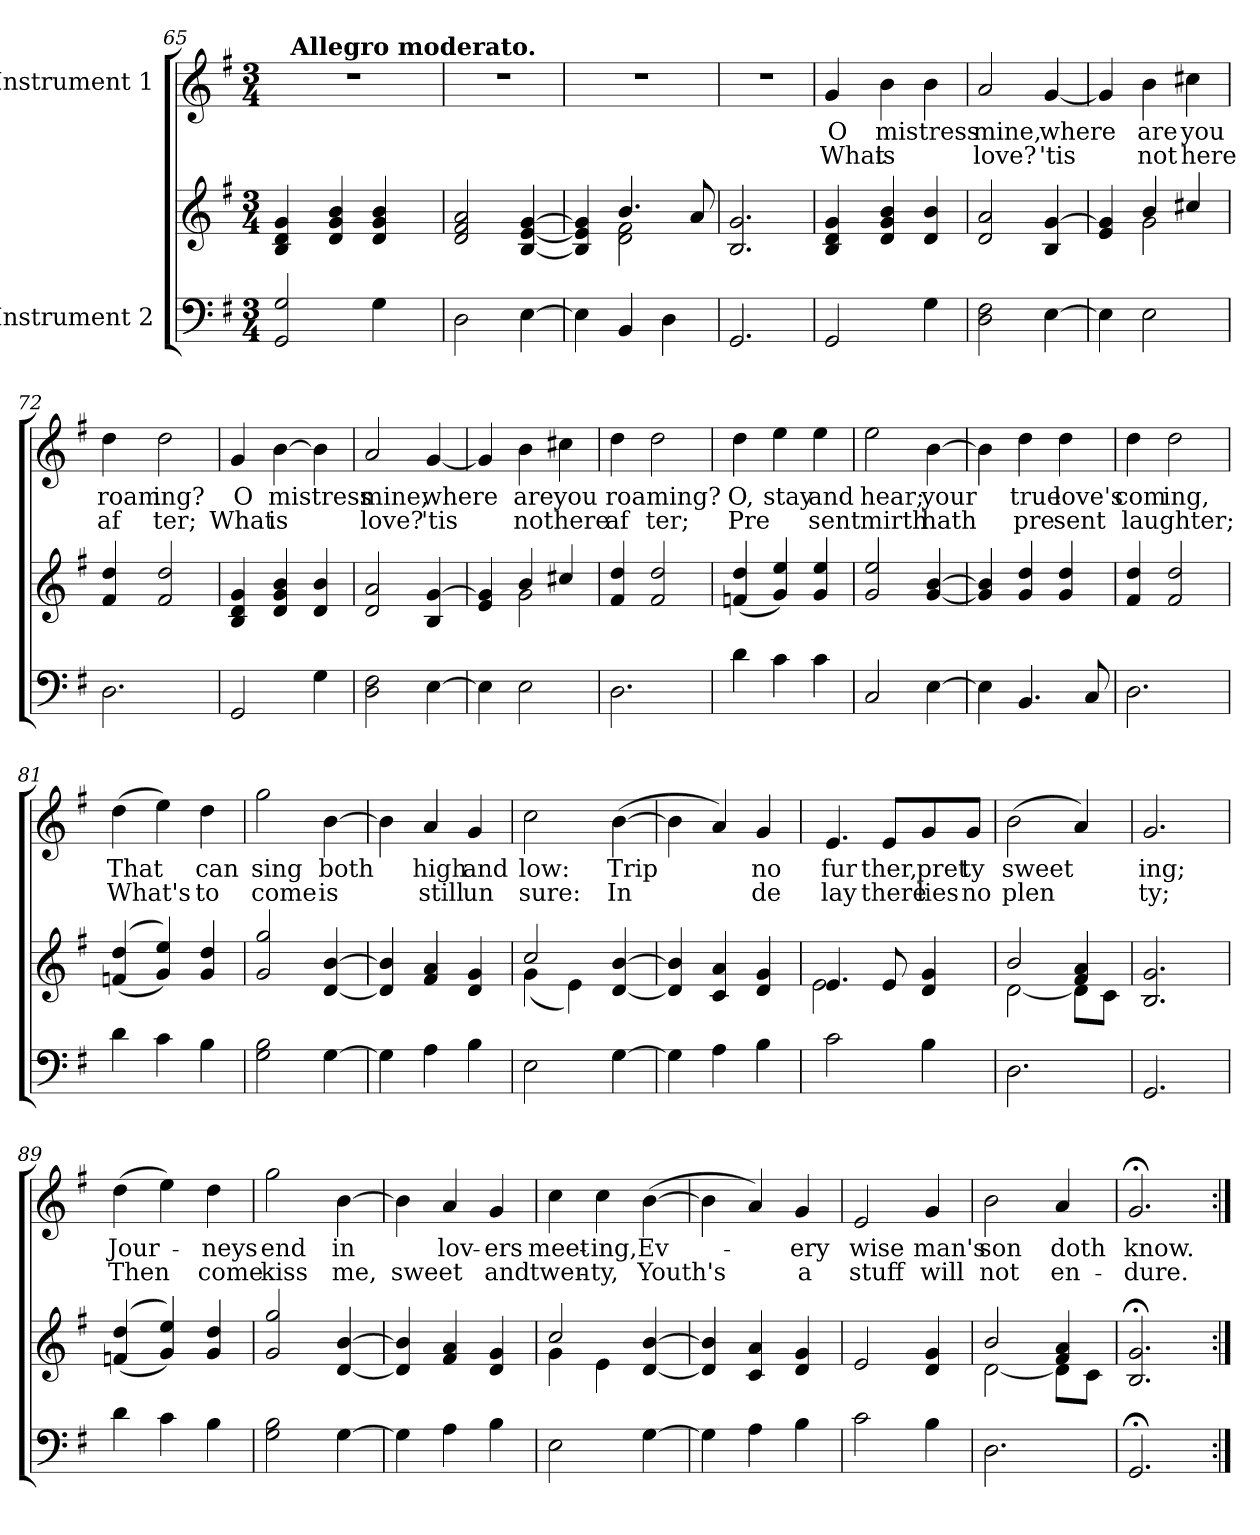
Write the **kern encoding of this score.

**kern	**kern	**kern	**text	**text
*part2	*part2	*part1	*part1	*part1
*staff3	*staff2	*staff1	*staff1	*staff1
*I"Instrument 2	*	*I"Instrument 1	*	*
!!LO:PB:g=z
*clefF4	*clefG2	*clefG2	*	*
*k[f#]	*k[f#]	*k[f#]	*	*
*G:	*G:	*G:	*	*
*M3/4	*M3/4	*M3/4	*	*
=65	=65	=65	=65	=65
!	!	!LO:N:vis=1	!	!
*	*	*^	*	*
2GG/ 2G/	4B/ 4g/ 4d/	2.r	32.ryy	.	.
!	!	!	!LO:TX:a:B:t=Allegro moderato.	!	!
.	.	.	2ryy	.	.
.	4g/ 4d/ 4b/	.	.	.	.
4G\	4b/ 4d/ 4g/	.	.	.	.
.	.	.	8ryy	.	.
.	.	.	16ryy	.	.
.	.	.	64ryy	.	.
=66	=66	=66	=66	=66	=66
!	!	!LO:N:vis=1	!	!	!
*	*	*v	*v	*	*
2D\	2f#/ 2d/ 2a/	2.r	.	.
[>4E\	[<4B/ [<4e/ [>4g/	.	.	.
=67	=67	=67	=67	=67
*	*^	*	*	*
!	!	!	!LO:N:vis=1	!	!
4E\]	4e/] 4B/] 4g/]	4ryy	2.r	.	.
4BB/	4.b/	2f#\ 2d\	.	.	.
4D\	.	.	.	.	.
.	8a/	.	.	.	.
*	*v	*v	*	*	*
=68	=68	=68	=68	=68
!	!	!LO:N:vis=1	!	!
2.GG/	2.B/ 2.g/	2.r	.	.
=69	=69	=69	=69	=69
!	!	!	!LO:LY:b:cj	!LO:LY:b:cj
2GG/	4B/ 4d/ 4g/	4g/	O	What
!	!	!	!LO:LY:b:cj	!LO:LY:b:cj
.	4d/ 4g/ 4b/	4b\	mis	is
!	!	!	!LO:LY:b:cj	!
4G\	4b/ 4d/	4b\	tress	.
=70	=70	=70	=70	=70
!	!	!	!LO:LY:b:cj	!LO:LY:b:cj
2D\ 2F#\	2d/ 2a/	2a/	mine,	love?
!	!	!	!LO:LY:b	!LO:LY:b
[>4E\	4B/ [>4g/	[<4g/	where	'tis
=71	=71	=71	=71	=71
*	*^	*	*	*
4E\]	4e/ 4g/]	4ryy	4g/]	.	.
!	!	!	!	!LO:LY:b:cj	!LO:LY:b:cj
2E\	4b/	2g\	4b\	are	not
!	!	!	!	!LO:LY:b:cj	!LO:LY:b:cj
.	4cc#X/	.	4cc#X\	you	here
*	*v	*v	*	*	*
=72	=72	=72	=72	=72
!	!	!	!LO:LY:b:cj	!LO:LY:b:cj
2.D\	4f#/ 4dd/	4dd\	roam	af
!	!	!	!LO:LY:b:cj	!LO:LY:b:cj
.	2f#/ 2dd/	2dd\	ing?	ter;
!!LO:LB:g=z
=73	=73	=73	=73	=73
!	!	!	!LO:LY:b:cj	!LO:LY:b:cj
2GG/	4g/ 4B/ 4d/	4g/	O	What
!	!	!	!LO:LY:b	!LO:LY:b:cj
.	4d/ 4b/ 4g/	[>4b\	mistress	is
4G\	4b/ 4d/	4b\]	.	.
=74	=74	=74	=74	=74
!	!	!	!LO:LY:b:cj	!LO:LY:b:cj
2D\ 2F#\	2d/ 2a/	2a/	mine,	love?
!	!	!	!LO:LY:b	!LO:LY:b
[>4E\	4B/ [>4g/	[<4g/	where	'tis
=75	=75	=75	=75	=75
*	*^	*	*	*
4E\]	4e/ 4g/]	4ryy	4g/]	.	.
!	!	!	!	!LO:LY:b:cj	!LO:LY:b:cj
2E\	4b/	2g\	4b\	are	not
!	!	!	!	!LO:LY:b:cj	!LO:LY:b:cj
.	4cc#X/	.	4cc#X\	you	here
*	*v	*v	*	*	*
=76	=76	=76	=76	=76
!	!	!	!LO:LY:b:cj	!LO:LY:b:cj
2.D\	4f#/ 4dd/	4dd\	roaming?	af
!	!	!	!	!LO:LY:b:cj
.	2f#/ 2dd/	2dd\	.	ter;
=77	=77	=77	=77	=77
!	!	!	!LO:LY:b:cj	!LO:LY:b
4d\	(>4fn/ 4dd/	4dd\	O,	Pre
!	!	!	!LO:LY:b:cj	!
4c\	4g/ 4ee/)	4ee\	stay	.
!	!	!	!LO:LY:b:cj	!LO:LY:b:cj
4c\	4g/ 4ee/	4ee\	and	sent
=78	=78	=78	=78	=78
!	!	!	!LO:LY:b:cj	!LO:LY:b:cj
2C/	2g/ 2ee/	2ee\	hear;	mirth
!	!	!	!LO:LY:b	!LO:LY:b
[>4E\	[>4g/ [>4b/	[>4b\	your	hath
=79	=79	=79	=79	=79
4E\]	4g/] 4b/]	4b\]	.	.
!	!	!	!LO:LY:b:cj	!LO:LY:b:cj
4.BB/	4g/ 4dd/	4dd\	true	pre
!	!	!	!LO:LY:b:cj	!LO:LY:b:cj
.	4g/ 4dd/	4dd\	love's	sent
8C/	.	.	.	.
=80	=80	=80	=80	=80
!	!	!	!LO:LY:b:cj	!LO:LY:b:cj
2.D\	4f#/ 4dd/	4dd\	com	laughter;
!	!	!	!LO:LY:b:cj	!
.	2f#/ 2dd/	2dd\	ing,	.
!!LO:LB:g=z
=81	=81	=81	=81	=81
!	!	!	!LO:LY:b	!LO:LY:b
4d\	(<(>4fn/ 4dd/	(>4dd\	That	What's
4c\	4g/ 4ee/))	4ee\)	.	.
!	!	!	!LO:LY:b:cj	!LO:LY:b:cj
4B\	4dd/ 4g/	4dd\	can	to
=82	=82	=82	=82	=82
!	!	!	!LO:LY:b:cj	!LO:LY:b:cj
2G\ 2B\	2g/ 2gg/	2gg\	sing	come
!	!	!	!LO:LY:b	!LO:LY:b:cj
[>4G\	[>4d/ [>4b/	[>4b\	both	is
=83	=83	=83	=83	=83
4G\]	4d/] 4b/]	4b\]	.	.
!	!	!	!LO:LY:b:cj	!LO:LY:b:cj
4A\	4f#/ 4a/	4a/	high	still
!	!	!	!LO:LY:b:cj	!LO:LY:b:cj
4B\	4d/ 4g/	4g/	and	un
=84	=84	=84	=84	=84
*	*^	*	*	*
!	!	!	!	!LO:LY:b:cj	!LO:LY:b:cj
2E\	2cc/	(<4g\	2cc\	low:	sure:
.	.	4e\)	.	.	.
!	!	!	!	!LO:LY:b	!LO:LY:b:cj
[>4G\	[>4d/ [>4b/	4ryy	(>[>4b\	Trip	In
*	*v	*v	*	*	*
=85	=85	=85	=85	=85
4G\]	4d/] 4b/]	4b\]	.	.
4A\	4c/ 4a/	4a/)	.	.
!	!	!	!LO:LY:b:cj	!LO:LY:b:cj
4B\	4d/ 4g/	4g/	no	de
=86	=86	=86	=86	=86
*	*^	*	*	*
!	!	!	!	!LO:LY:b:cj	!LO:LY:b:cj
2c\	4.e/	2e\	4.e/	fur	lay
!	!	!	!	!LO:LY:b:cj	!LO:LY:b:cj
.	8e/	.	8e/L	ther,	there
!	!	!	!	!LO:LY:b:cj	!LO:LY:b:cj
4B\	4d/ 4g/	4ryy	8g/	pret	lies
!	!	!	!	!LO:LY:b:cj	!LO:LY:b:cj
.	.	.	8g/J	ty	no
=87	=87	=87	=87	=87	=87
!	!	!	!	!LO:LY:b	!LO:LY:b
2.D\	2b/	[<2d\	(>2b\	sweet	plen
.	4f#/ 4a/	8d\L]	4a/)	.	.
.	.	8c\J	.	.	.
=88	=88	=88	=88	=88	=88
!	!	!	!	!LO:LY:b:cj	!LO:LY:b:cj
*	*v	*v	*	*	*
2.GG/	2.B/ 2.g/	2.g/	ing;	ty;
!!LO:LB:g=z
=89	=89	=89	=89	=89
!	!	!	!LO:LY:b	!LO:LY:b
4d\	(<(>4fn/ 4dd/	(>4dd\	Jour-	-Then
4c\	4g/ 4ee/))	4ee\)	.	.
!	!	!	!LO:LY:b:cj	!LO:LY:b:cj
4B\	4dd/ 4g/	4dd\	neys	come
=90	=90	=90	=90	=90
!	!	!	!LO:LY:b:cj	!LO:LY:b:cj
2G\ 2B\	2g/ 2gg/	2gg\	end	kiss
!	!	!	!LO:LY:b:cj	!LO:LY:b
[>4G\	[>4d/ [>4b/	[>4b\	in	me,
=91	=91	=91	=91	=91
!	!	!	!	!LO:LY:b
4G\]	4d/] 4b/]	4b\]	.	sweet
!	!	!	!LO:LY:b:cj	!
4A\	4f#/ 4a/	4a/	lov-	.
!	!	!	!LO:LY:b:cj	!LO:LY:b:cj
4B\	4d/ 4g/	4g/	-ers	and
=92	=92	=92	=92	=92
*	*^	*	*	*
!	!	!	!	!LO:LY:b:cj	!LO:LY:b:cj
2E\	2cc/	4g\	4cc\	meet-	-twen-
!	!	!	!	!LO:LY:b:cj	!LO:LY:b:cj
.	.	4e\	4cc\	-ing,	ty,
!	!	!	!	!LO:LY:b	!LO:LY:b
[>4G\	[>4d/ [>4b/	4ryy	(>[>4b\	Ev-	-Youth's
*	*v	*v	*	*	*
=93	=93	=93	=93	=93
4G\]	4d/] 4b/]	4b\]	.	.
4A\	4c/ 4a/	4a/)	.	.
!	!	!	!LO:LY:b:cj	!LO:LY:b:cj
4B\	4d/ 4g/	4g/	ery	a
=94	=94	=94	=94	=94
!	!	!	!LO:LY:b:cj	!LO:LY:b:cj
2c\	2e/	2e/	wise	stuff
!	!	!	!LO:LY:b:cj	!LO:LY:b:cj
4B\	4d/ 4g/	4g/	man's	will
=95	=95	=95	=95	=95
*	*^	*	*	*
!	!	!	!	!LO:LY:b:cj	!LO:LY:b:cj
2.D\	2b/	[<2d\	2b\	son	not
!	!	!	!	!LO:LY:b:cj	!LO:LY:b:cj
.	4f#/ 4a/	8d\L]	4a/	doth	en-
.	.	8c\J	.	.	.
=96	=96	=96	=96	=96	=96
!	!	!	!	!LO:LY:b:cj	!LO:LY:b:cj
*	*v	*v	*	*	*
2.GG;</	2.B/;< 2.g/;<	2.g;</	-know.	dure.
=:|!	=:|!	=:|!	=:|!	=:|!
*-	*-	*-	*-	*-
